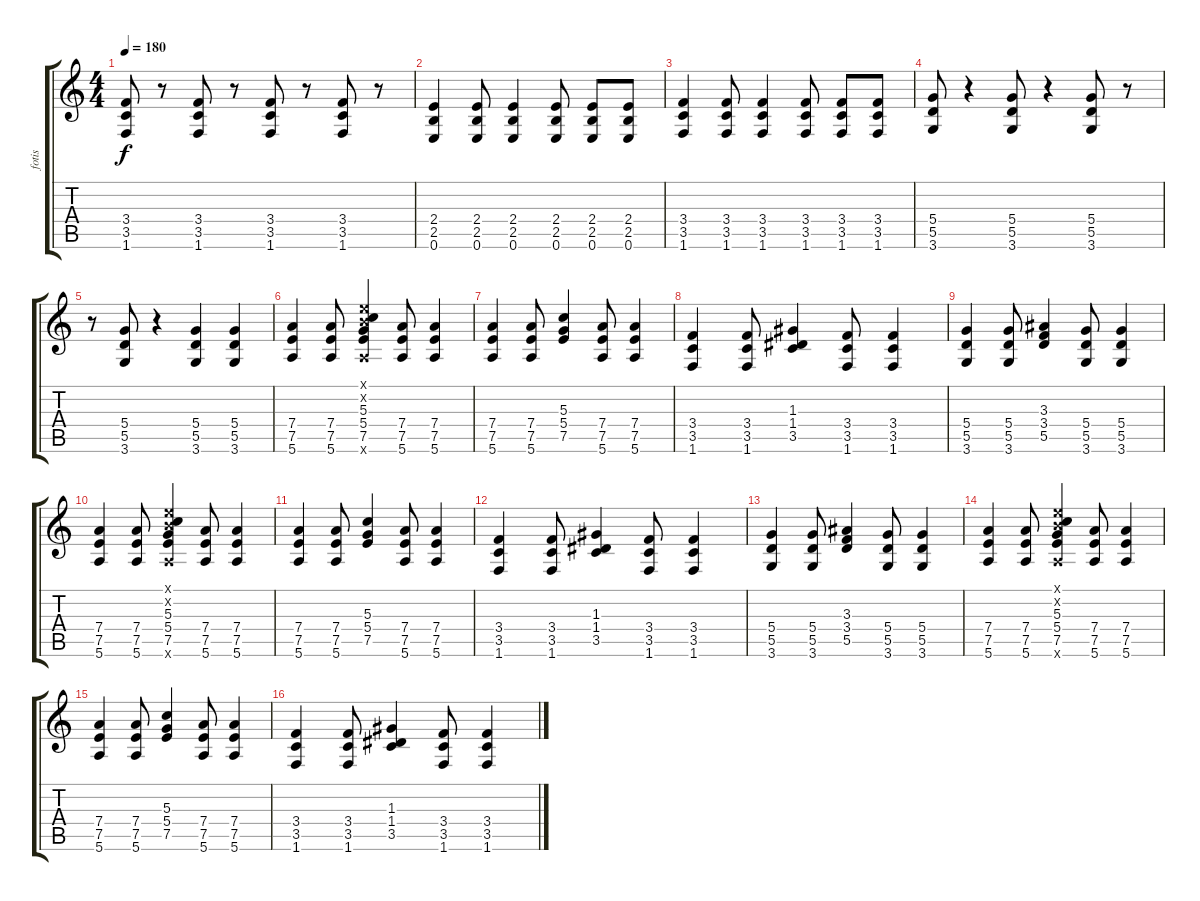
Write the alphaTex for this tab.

\track ("fotis" "fotis") {instrument acousticguitarsteel}
\staff {score tabs}
\tuning (E4 B3 G3 D3 A2 E2) {hide}
\ts (4 4)
\tempo 180
\clef g2
\ks c
(3.4 3.5 1.6).8{dy f} r.8 (3.4 3.5 1.6).8 r.8 (3.4 3.5 1.6).8 r.8 (3.4 3.5 1.6).8 r.8 |
(2.4 2.5 0.6).4 (2.4 2.5 0.6).8 (2.4 2.5 0.6).4 (2.4 2.5 0.6).8 (2.4 2.5 0.6).8 (2.4 2.5 0.6).8 |
(3.4 3.5 1.6).4 (3.4 3.5 1.6).8 (3.4 3.5 1.6).4 (3.4 3.5 1.6).8 (3.4 3.5 1.6).8 (3.4 3.5 1.6).8 |
(5.4 5.5 3.6).8 r.4 (5.4 5.5 3.6).8 r.4 (5.4 5.5 3.6).8 r.8 |
r.8 (5.4 5.5 3.6).8 r.4 (5.4 5.5 3.6).4 (5.4 5.5 3.6).4 |
(7.4 7.5 5.6).4 (7.4 7.5 5.6).8 (0.1{x} 0.2{x} 5.3 5.4 7.5 5.6{x}).4 (7.4 7.5 5.6).8 (7.4 7.5 5.6).4 |
(7.4 7.5 5.6).4 (7.4 7.5 5.6).8 (5.3 5.4 7.5).4 (7.4 7.5 5.6).8 (7.4 7.5 5.6).4 |
(3.4 3.5 1.6).4 (3.4 3.5 1.6).8 (1.3 1.4 3.5).4 (3.4 3.5 1.6).8 (3.4 3.5 1.6).4 |
(5.4 5.5 3.6).4 (5.4 5.5 3.6).8 (3.3 3.4 5.5).4 (5.4 5.5 3.6).8 (5.4 5.5 3.6).4 |
(7.4 7.5 5.6).4 (7.4 7.5 5.6).8 (0.1{x} 0.2{x} 5.3 5.4 7.5 5.6{x}).4 (7.4 7.5 5.6).8 (7.4 7.5 5.6).4 |
(7.4 7.5 5.6).4 (7.4 7.5 5.6).8 (5.3 5.4 7.5).4 (7.4 7.5 5.6).8 (7.4 7.5 5.6).4 |
(3.4 3.5 1.6).4 (3.4 3.5 1.6).8 (1.3 1.4 3.5).4 (3.4 3.5 1.6).8 (3.4 3.5 1.6).4 |
(5.4 5.5 3.6).4 (5.4 5.5 3.6).8 (3.3 3.4 5.5).4 (5.4 5.5 3.6).8 (5.4 5.5 3.6).4 |
(7.4 7.5 5.6).4 (7.4 7.5 5.6).8 (0.1{x} 0.2{x} 5.3 5.4 7.5 5.6{x}).4 (7.4 7.5 5.6).8 (7.4 7.5 5.6).4 |
(7.4 7.5 5.6).4 (7.4 7.5 5.6).8 (5.3 5.4 7.5).4 (7.4 7.5 5.6).8 (7.4 7.5 5.6).4 |
(3.4 3.5 1.6).4 (3.4 3.5 1.6).8 (1.3 1.4 3.5).4 (3.4 3.5 1.6).8 (3.4 3.5 1.6).4
